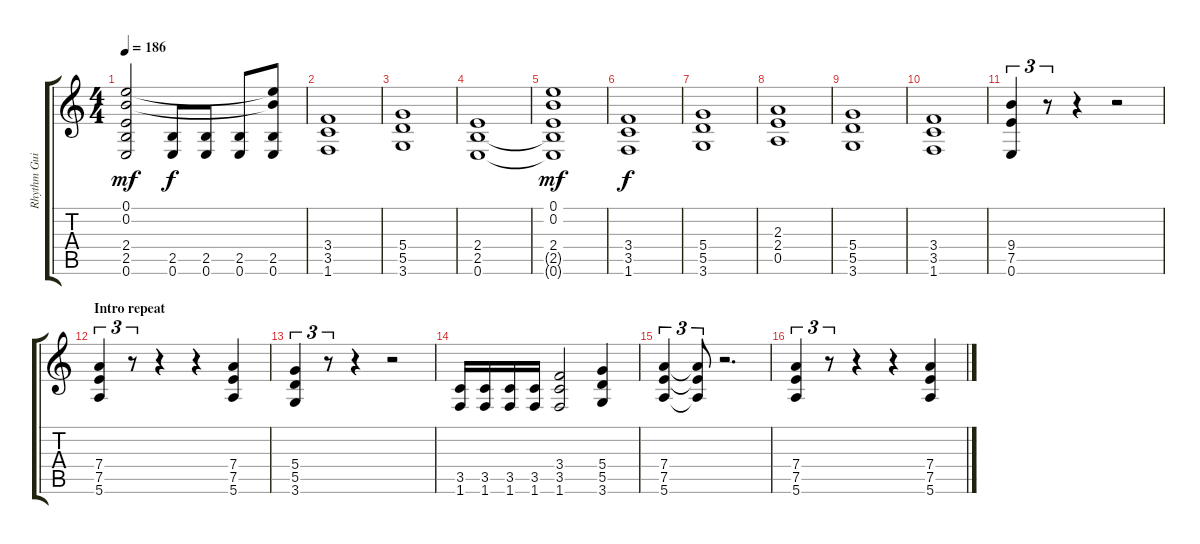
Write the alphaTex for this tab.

\track ("Rhythm Guitar" "Rhythm Gui") {instrument overdrivenguitar}
\staff {score tabs}
\tuning (E4 B3 G3 D3 A2 E2) {hide}
\ts (4 4)
\tempo 186
\clef g2
\ks c
(0.1 0.2 2.4 2.5{t} 0.6{t}).2{dy mf} (2.5 0.6).8{dy f} (2.5 0.6).8 (2.5 0.6).8 (0.1{t} 0.2{t} 2.5 0.6).8 |
(3.4 3.5 1.6).1 |
(5.4 5.5 3.6).1 |
(2.4 2.5 0.6).1 |
(0.1 0.2 2.4 2.5{t} 0.6{t}).1{dy mf} |
(3.4 3.5 1.6).1{dy f} |
(5.4 5.5 3.6).1 |
(2.3 2.4 0.5).1 |
(5.4 5.5 3.6).1 |
(3.4 3.5 1.6).1 |
(9.4 7.5 0.6).4{tu (3 2)} r.8{tu (3 2)} r.4 r.2 |
\section ("" "Intro repeat")
(7.4 7.5 5.6).4{tu (3 2) volume 13} r.8{tu (3 2)} r.4 r.4 (7.4 7.5 5.6).4 |
(5.4 5.5 3.6).4{tu (3 2)} r.8{tu (3 2)} r.4 r.2 |
(3.5 1.6).16 (3.5 1.6).16 (3.5 1.6).16 (3.5 1.6).16 (3.4 3.5 1.6).2 (5.4 5.5 3.6).4 |
(7.4 7.5 5.6).4{tu (3 2)} (7.4{t} 7.5{t} 5.6{t}).8{tu (3 2)} r.2{d} |
(7.4 7.5 5.6).4{tu (3 2)} r.8{tu (3 2)} r.4 r.4 (7.4 7.5 5.6).4
